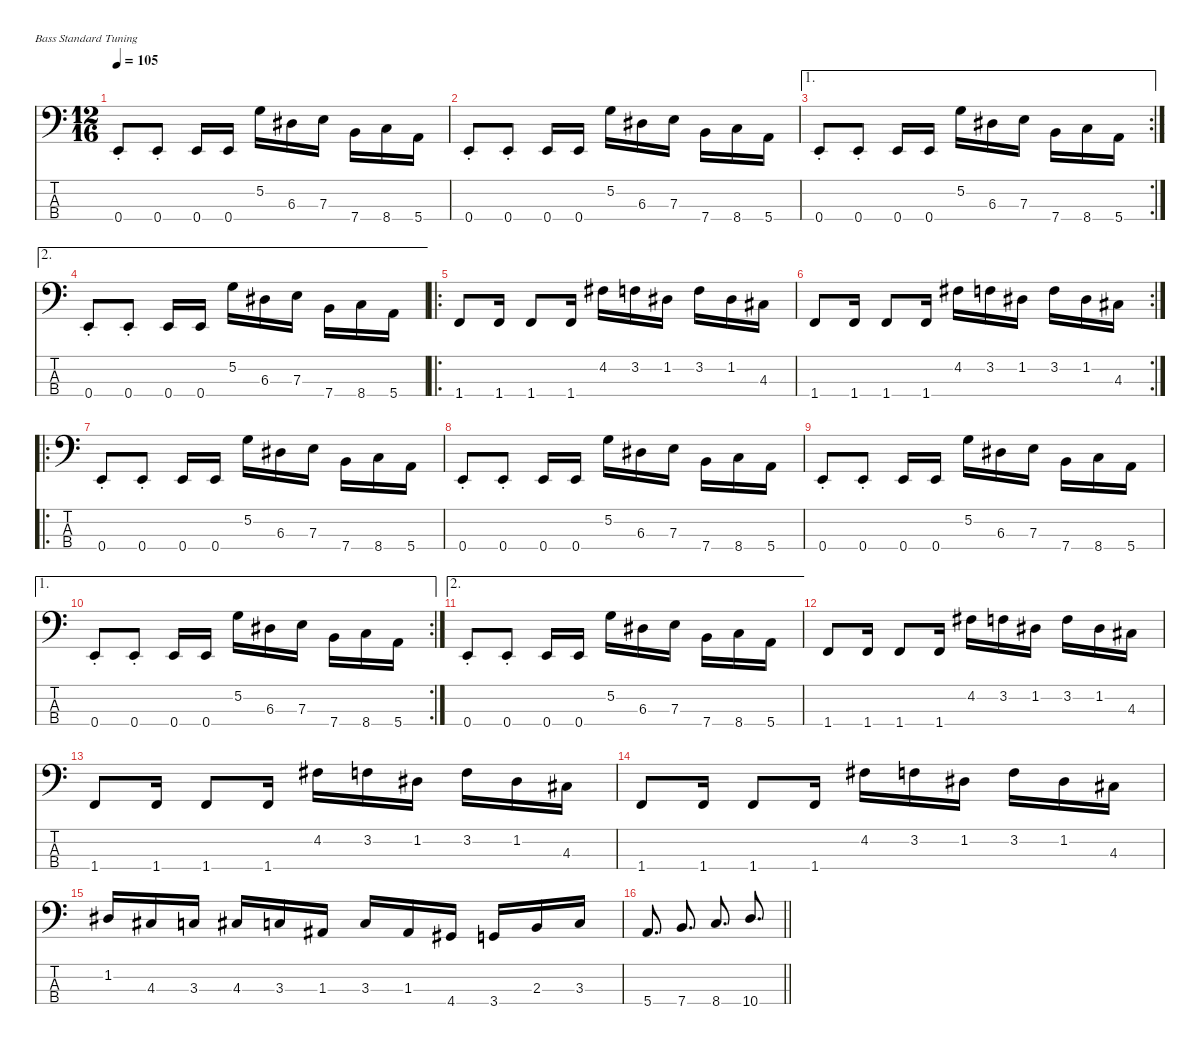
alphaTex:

\defaultSystemsLayout 4
\hideDynamics
\bracketExtendMode nobrackets
\singleTrackTrackNamePolicy hidden
\multiTrackTrackNamePolicy hidden
\firstSystemTrackNameMode fullname
\firstSystemTrackNameOrientation horizontal
\otherSystemsTrackNameOrientation horizontal
\track ("Bass" "el.bs.") {defaultSystemsLayout 4 instrument electricbassfinger}
\staff {score tabs}
\tuning (G2 D2 A1 E1)
\ts (12 16)
\tempo 105
\clef f4
\ks c
0.4{st}.8{dy ff beam Up} 0.4{st}.8{beam Up} 0.4.16{dy f beam Up} 0.4.16{beam Up} 5.2.16{dy mf beam Down} 6.3{acc #}.16{dy f beam Down} 7.3.16{beam Down} 7.4.16{beam Down} 8.4.16{beam Down} 5.4.16{beam Down} |
0.4{st}.8{dy ff beam Up} 0.4{st}.8{beam Up} 0.4.16{dy f beam Up} 0.4.16{beam Up} 5.2.16{dy mf beam Down} 6.3{acc #}.16{dy f beam Down} 7.3.16{beam Down} 7.4.16{beam Down} 8.4.16{beam Down} 5.4.16{beam Down} |
\ae 1
\rc 2
0.4{st}.8{dy ff beam Up} 0.4{st}.8{beam Up} 0.4.16{dy f beam Up} 0.4.16{beam Up} 5.2.16{dy mf beam Down} 6.3{acc #}.16{dy f beam Down} 7.3.16{beam Down} 7.4.16{beam Down} 8.4.16{beam Down} 5.4.16{beam Down} |
\ae 2
0.4{st}.8{dy ff beam Up} 0.4{st}.8{beam Up} 0.4.16{dy f beam Up} 0.4.16{beam Up} 5.2.16{dy mf beam Down} 6.3{acc #}.16{dy f beam Down} 7.3.16{beam Down} 7.4.16{beam Down} 8.4.16{beam Down} 5.4.16{beam Down} |
\ro
1.4.8{beam Up} 1.4.16{beam Up} 1.4.8{beam Up} 1.4.16{beam Up} 4.2{acc #}.16{dy mf beam Down} 3.2.16{beam Down} 1.2{acc #}.16{beam Down} 3.2.16{beam Down} 1.2{acc #}.16{beam Down} 4.3{acc #}.16{dy mp beam Down} |
\rc 2
1.4.8{dy f beam Up} 1.4.16{beam Up} 1.4.8{beam Up} 1.4.16{beam Up} 4.2{acc #}.16{dy mf beam Down} 3.2.16{beam Down} 1.2{acc #}.16{beam Down} 3.2.16{beam Down} 1.2{acc #}.16{beam Down} 4.3{acc #}.16{dy mp beam Down} |
\ro
0.4{st}.8{dy ff beam Up} 0.4{st}.8{beam Up} 0.4.16{dy f beam Up} 0.4.16{beam Up} 5.2.16{dy mf beam Down} 6.3{acc #}.16{dy f beam Down} 7.3.16{beam Down} 7.4.16{beam Down} 8.4.16{beam Down} 5.4.16{beam Down} |
0.4{st}.8{dy ff beam Up} 0.4{st}.8{beam Up} 0.4.16{dy f beam Up} 0.4.16{beam Up} 5.2.16{dy mf beam Down} 6.3{acc #}.16{dy f beam Down} 7.3.16{beam Down} 7.4.16{beam Down} 8.4.16{beam Down} 5.4.16{beam Down} |
0.4{st}.8{dy ff beam Up} 0.4{st}.8{beam Up} 0.4.16{dy f beam Up} 0.4.16{beam Up} 5.2.16{dy mf beam Down} 6.3{acc #}.16{dy f beam Down} 7.3.16{beam Down} 7.4.16{beam Down} 8.4.16{beam Down} 5.4.16{beam Down} |
\ae 1
\rc 2
0.4{st}.8{dy ff beam Up} 0.4{st}.8{beam Up} 0.4.16{dy f beam Up} 0.4.16{beam Up} 5.2.16{dy mf beam Down} 6.3{acc #}.16{dy f beam Down} 7.3.16{beam Down} 7.4.16{beam Down} 8.4.16{beam Down} 5.4.16{beam Down} |
\ae 2
0.4{st}.8{dy ff beam Up} 0.4{st}.8{beam Up} 0.4.16{dy f beam Up} 0.4.16{beam Up} 5.2.16{dy mf beam Down} 6.3{acc #}.16{dy f beam Down} 7.3.16{beam Down} 7.4.16{beam Down} 8.4.16{beam Down} 5.4.16{beam Down} |
1.4.8{beam Up} 1.4.16{beam Up} 1.4.8{beam Up} 1.4.16{beam Up} 4.2{acc #}.16{dy mf beam Down} 3.2.16{beam Down} 1.2{acc #}.16{beam Down} 3.2.16{beam Down} 1.2{acc #}.16{beam Down} 4.3{acc #}.16{dy mp beam Down} |
1.4.8{dy f beam Up} 1.4.16{beam Up} 1.4.8{beam Up} 1.4.16{beam Up} 4.2{acc #}.16{dy mf beam Down} 3.2.16{beam Down} 1.2{acc #}.16{beam Down} 3.2.16{beam Down} 1.2{acc #}.16{beam Down} 4.3{acc #}.16{dy mp beam Down} |
1.4.8{dy f beam Up} 1.4.16{beam Up} 1.4.8{beam Up} 1.4.16{beam Up} 4.2{acc #}.16{dy mf beam Down} 3.2.16{beam Down} 1.2{acc #}.16{beam Down} 3.2.16{beam Down} 1.2{acc #}.16{beam Down} 4.3{acc #}.16{dy mp beam Down} |
1.2{acc #}.16{beam Up} 4.3{acc #}.16{dy mf beam Up} 3.3.16{beam Up} 4.3{acc #}.16{beam Up} 3.3.16{beam Up} 1.3{acc #}.16{beam Up} 3.3.16{beam Up} 1.3{acc #}.16{beam Up} 4.4{acc #}.16{dy f beam Up} 3.4.16{beam Up} 2.3.16{dy mf beam Up} 3.3.16{beam Up} |
\barLineRight lightlight
5.4.8{d dy f beam Up} 7.4.8{d beam Up} 8.4.8{d beam Up} 10.4.8{d beam Up}
